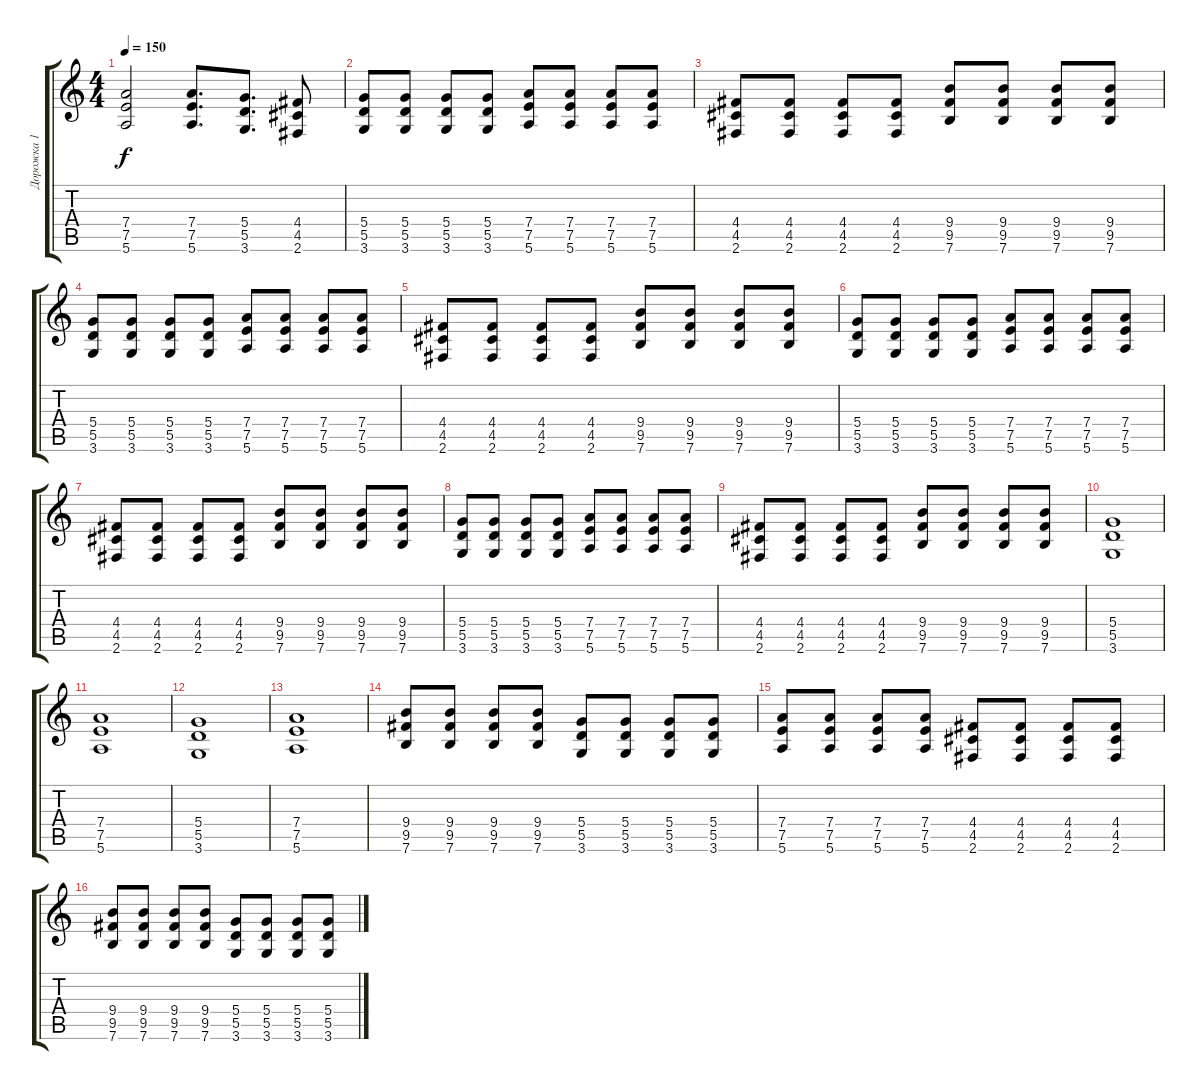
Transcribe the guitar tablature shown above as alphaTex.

\track ("Дорожка 1" "Дорожка 1") {instrument distortionguitar}
\staff {score tabs}
\tuning (E4 B3 G3 D3 A2 E2) {hide}
\ts (4 4)
\tempo 150
\clef g2
\ks c
(7.4 7.5 5.6).2{dy f} (7.4 7.5 5.6).8{d} (5.4 5.5 3.6).8{d} (4.4 4.5 2.6).8 |
(5.4 5.5 3.6).8 (5.4 5.5 3.6).8 (5.4 5.5 3.6).8 (5.4 5.5 3.6).8 (7.4 7.5 5.6).8 (7.4 7.5 5.6).8 (7.4 7.5 5.6).8 (7.4 7.5 5.6).8 |
(4.4 4.5 2.6).8 (4.4 4.5 2.6).8 (4.4 4.5 2.6).8 (4.4 4.5 2.6).8 (9.4 9.5 7.6).8 (9.4 9.5 7.6).8 (9.4 9.5 7.6).8 (9.4 9.5 7.6).8 |
(5.4 5.5 3.6).8 (5.4 5.5 3.6).8 (5.4 5.5 3.6).8 (5.4 5.5 3.6).8 (7.4 7.5 5.6).8 (7.4 7.5 5.6).8 (7.4 7.5 5.6).8 (7.4 7.5 5.6).8 |
(4.4 4.5 2.6).8 (4.4 4.5 2.6).8 (4.4 4.5 2.6).8 (4.4 4.5 2.6).8 (9.4 9.5 7.6).8 (9.4 9.5 7.6).8 (9.4 9.5 7.6).8 (9.4 9.5 7.6).8 |
(5.4 5.5 3.6).8 (5.4 5.5 3.6).8 (5.4 5.5 3.6).8 (5.4 5.5 3.6).8 (7.4 7.5 5.6).8 (7.4 7.5 5.6).8 (7.4 7.5 5.6).8 (7.4 7.5 5.6).8 |
(4.4 4.5 2.6).8 (4.4 4.5 2.6).8 (4.4 4.5 2.6).8 (4.4 4.5 2.6).8 (9.4 9.5 7.6).8 (9.4 9.5 7.6).8 (9.4 9.5 7.6).8 (9.4 9.5 7.6).8 |
(5.4 5.5 3.6).8 (5.4 5.5 3.6).8 (5.4 5.5 3.6).8 (5.4 5.5 3.6).8 (7.4 7.5 5.6).8 (7.4 7.5 5.6).8 (7.4 7.5 5.6).8 (7.4 7.5 5.6).8 |
(4.4 4.5 2.6).8 (4.4 4.5 2.6).8 (4.4 4.5 2.6).8 (4.4 4.5 2.6).8 (9.4 9.5 7.6).8 (9.4 9.5 7.6).8 (9.4 9.5 7.6).8 (9.4 9.5 7.6).8 |
(5.4 5.5 3.6).1 |
(7.4 7.5 5.6).1 |
(5.4 5.5 3.6).1 |
(7.4 7.5 5.6).1 |
(9.4 9.5 7.6).8 (9.4 9.5 7.6).8 (9.4 9.5 7.6).8 (9.4 9.5 7.6).8 (5.4 5.5 3.6).8 (5.4 5.5 3.6).8 (5.4 5.5 3.6).8 (5.4 5.5 3.6).8 |
(7.4 7.5 5.6).8 (7.4 7.5 5.6).8 (7.4 7.5 5.6).8 (7.4 7.5 5.6).8 (4.4 4.5 2.6).8 (4.4 4.5 2.6).8 (4.4 4.5 2.6).8 (4.4 4.5 2.6).8 |
(9.4 9.5 7.6).8 (9.4 9.5 7.6).8 (9.4 9.5 7.6).8 (9.4 9.5 7.6).8 (5.4 5.5 3.6).8 (5.4 5.5 3.6).8 (5.4 5.5 3.6).8 (5.4 5.5 3.6).8
